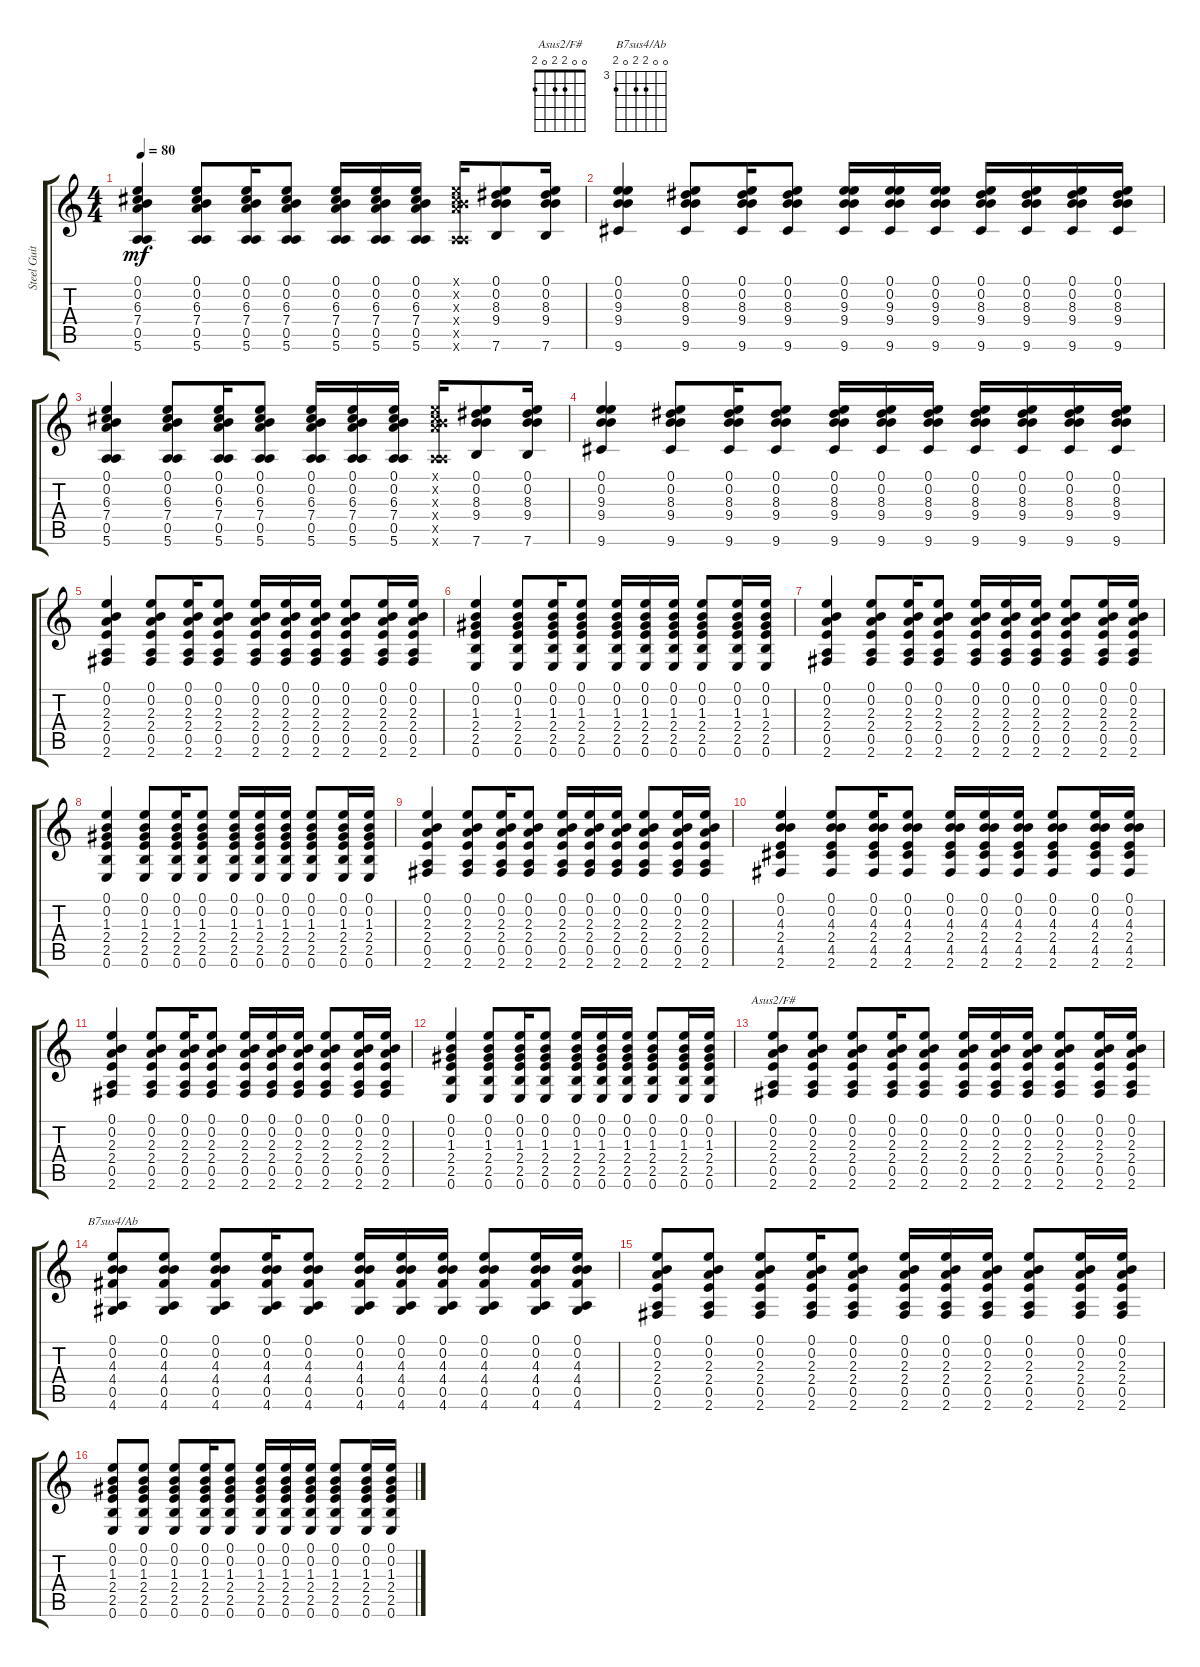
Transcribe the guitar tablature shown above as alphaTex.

\track ("Steel Guitar" "Steel Guit") {instrument acousticguitarsteel}
\staff {score tabs}
\tuning (E4 B3 G3 D3 A2 E2) {hide}
\chord ("Asus2/F#" 0 0 2 2 0 2)
\chord ("B7sus4/Ab" 0 0 4 4 0 4) {firstfret 3}
\ts (4 4)
\tempo 80
\clef g2
\ks c
(0.1 0.2 6.3 7.4 0.5 5.6).4{dy mf} (0.1 0.2 6.3 7.4 0.5 5.6).8 (0.1 0.2 6.3 7.4 0.5 5.6).16 (0.1 0.2 6.3 7.4 0.5 5.6).8 (0.1 0.2 6.3 7.4 0.5 5.6).16 (0.1 0.2 6.3 7.4 0.5 5.6).16 (0.1 0.2 6.3 7.4 0.5 5.6).16 (0.1{x} 0.2{x} 6.3{x} 7.4{x} 0.5{x} 5.6{x}).16 (0.1 0.2 8.3 9.4 7.6).8 (0.1 0.2 8.3 9.4 7.6).16 |
(0.1 0.2 9.3 9.4 9.6).4 (0.1 0.2 8.3 9.4 9.6).8 (0.1 0.2 8.3 9.4 9.6).16 (0.1 0.2 8.3 9.4 9.6).8 (0.1 0.2 9.3 9.4 9.6).16 (0.1 0.2 9.3 9.4 9.6).16 (0.1 0.2 9.3 9.4 9.6).16 (0.1 0.2 8.3 9.4 9.6).16 (0.1 0.2 8.3 9.4 9.6).16 (0.1 0.2 8.3 9.4 9.6).16 (0.1 0.2 8.3 9.4 9.6).16 |
(0.1 0.2 6.3 7.4 0.5 5.6).4 (0.1 0.2 6.3 7.4 0.5 5.6).8 (0.1 0.2 6.3 7.4 0.5 5.6).16 (0.1 0.2 6.3 7.4 0.5 5.6).8 (0.1 0.2 6.3 7.4 0.5 5.6).16 (0.1 0.2 6.3 7.4 0.5 5.6).16 (0.1 0.2 6.3 7.4 0.5 5.6).16 (0.1{x} 0.2{x} 6.3{x} 7.4{x} 0.5{x} 5.6{x}).16 (0.1 0.2 8.3 9.4 7.6).8 (0.1 0.2 8.3 9.4 7.6).16 |
(0.1 0.2 9.3 9.4 9.6).4 (0.1 0.2 8.3 9.4 9.6).8 (0.1 0.2 8.3 9.4 9.6).16 (0.1 0.2 8.3 9.4 9.6).8 (0.1 0.2 8.3 9.4 9.6).16 (0.1 0.2 8.3 9.4 9.6).16 (0.1 0.2 8.3 9.4 9.6).16 (0.1 0.2 8.3 9.4 9.6).16 (0.1 0.2 8.3 9.4 9.6).16 (0.1 0.2 8.3 9.4 9.6).16 (0.1 0.2 8.3 9.4 9.6).16 |
(0.1 0.2 2.3 2.4 0.5 2.6).4 (0.1 0.2 2.3 2.4 0.5 2.6).8 (0.1 0.2 2.3 2.4 0.5 2.6).16 (0.1 0.2 2.3 2.4 0.5 2.6).8 (0.1 0.2 2.3 2.4 0.5 2.6).16 (0.1 0.2 2.3 2.4 0.5 2.6).16 (0.1 0.2 2.3 2.4 0.5 2.6).16 (0.1 0.2 2.3 2.4 0.5 2.6).8 (0.1 0.2 2.3 2.4 0.5 2.6).16 (0.1 0.2 2.3 2.4 0.5 2.6).16 |
(0.1 0.2 1.3 2.4 2.5 0.6).4 (0.1 0.2 1.3 2.4 2.5 0.6).8 (0.1 0.2 1.3 2.4 2.5 0.6).16 (0.1 0.2 1.3 2.4 2.5 0.6).8 (0.1 0.2 1.3 2.4 2.5 0.6).16 (0.1 0.2 1.3 2.4 2.5 0.6).16 (0.1 0.2 1.3 2.4 2.5 0.6).16 (0.1 0.2 1.3 2.4 2.5 0.6).8 (0.1 0.2 1.3 2.4 2.5 0.6).16 (0.1 0.2 1.3 2.4 2.5 0.6).16 |
(0.1 0.2 2.3 2.4 0.5 2.6).4 (0.1 0.2 2.3 2.4 0.5 2.6).8 (0.1 0.2 2.3 2.4 0.5 2.6).16 (0.1 0.2 2.3 2.4 0.5 2.6).8 (0.1 0.2 2.3 2.4 0.5 2.6).16 (0.1 0.2 2.3 2.4 0.5 2.6).16 (0.1 0.2 2.3 2.4 0.5 2.6).16 (0.1 0.2 2.3 2.4 0.5 2.6).8 (0.1 0.2 2.3 2.4 0.5 2.6).16 (0.1 0.2 2.3 2.4 0.5 2.6).16 |
(0.1 0.2 1.3 2.4 2.5 0.6).4 (0.1 0.2 1.3 2.4 2.5 0.6).8 (0.1 0.2 1.3 2.4 2.5 0.6).16 (0.1 0.2 1.3 2.4 2.5 0.6).8 (0.1 0.2 1.3 2.4 2.5 0.6).16 (0.1 0.2 1.3 2.4 2.5 0.6).16 (0.1 0.2 1.3 2.4 2.5 0.6).16 (0.1 0.2 1.3 2.4 2.5 0.6).8 (0.1 0.2 1.3 2.4 2.5 0.6).16 (0.1 0.2 1.3 2.4 2.5 0.6).16 |
(0.1 0.2 2.3 2.4 0.5 2.6).4 (0.1 0.2 2.3 2.4 0.5 2.6).8 (0.1 0.2 2.3 2.4 0.5 2.6).16 (0.1 0.2 2.3 2.4 0.5 2.6).8 (0.1 0.2 2.3 2.4 0.5 2.6).16 (0.1 0.2 2.3 2.4 0.5 2.6).16 (0.1 0.2 2.3 2.4 0.5 2.6).16 (0.1 0.2 2.3 2.4 0.5 2.6).8 (0.1 0.2 2.3 2.4 0.5 2.6).16 (0.1 0.2 2.3 2.4 0.5 2.6).16 |
(0.1 0.2 4.3 2.4 4.5 2.6).4 (0.1 0.2 4.3 2.4 4.5 2.6).8 (0.1 0.2 4.3 2.4 4.5 2.6).16 (0.1 0.2 4.3 2.4 4.5 2.6).8 (0.1 0.2 4.3 2.4 4.5 2.6).16 (0.1 0.2 4.3 2.4 4.5 2.6).16 (0.1 0.2 4.3 2.4 4.5 2.6).16 (0.1 0.2 4.3 2.4 4.5 2.6).8 (0.1 0.2 4.3 2.4 4.5 2.6).16 (0.1 0.2 4.3 2.4 4.5 2.6).16 |
(0.1 0.2 2.3 2.4 0.5 2.6).4 (0.1 0.2 2.3 2.4 0.5 2.6).8 (0.1 0.2 2.3 2.4 0.5 2.6).16 (0.1 0.2 2.3 2.4 0.5 2.6).8 (0.1 0.2 2.3 2.4 0.5 2.6).16 (0.1 0.2 2.3 2.4 0.5 2.6).16 (0.1 0.2 2.3 2.4 0.5 2.6).16 (0.1 0.2 2.3 2.4 0.5 2.6).8 (0.1 0.2 2.3 2.4 0.5 2.6).16 (0.1 0.2 2.3 2.4 0.5 2.6).16 |
(0.1 0.2 1.3 2.4 2.5 0.6).4 (0.1 0.2 1.3 2.4 2.5 0.6).8 (0.1 0.2 1.3 2.4 2.5 0.6).16 (0.1 0.2 1.3 2.4 2.5 0.6).8 (0.1 0.2 1.3 2.4 2.5 0.6).16 (0.1 0.2 1.3 2.4 2.5 0.6).16 (0.1 0.2 1.3 2.4 2.5 0.6).16 (0.1 0.2 1.3 2.4 2.5 0.6).8 (0.1 0.2 1.3 2.4 2.5 0.6).16 (0.1 0.2 1.3 2.4 2.5 0.6).16 |
(0.1 0.2 2.3 2.4 0.5 2.6).8{ch "Asus2/F#"} (0.1 0.2 2.3 2.4 0.5 2.6).8 (0.1 0.2 2.3 2.4 0.5 2.6).8 (0.1 0.2 2.3 2.4 0.5 2.6).16 (0.1 0.2 2.3 2.4 0.5 2.6).8 (0.1 0.2 2.3 2.4 0.5 2.6).16 (0.1 0.2 2.3 2.4 0.5 2.6).16 (0.1 0.2 2.3 2.4 0.5 2.6).16 (0.1 0.2 2.3 2.4 0.5 2.6).8 (0.1 0.2 2.3 2.4 0.5 2.6).16 (0.1 0.2 2.3 2.4 0.5 2.6).16 |
(0.1 0.2 4.3 4.4 0.5 4.6).8{ch "B7sus4/Ab"} (0.1 0.2 4.3 4.4 0.5 4.6).8 (0.1 0.2 4.3 4.4 0.5 4.6).8 (0.1 0.2 4.3 4.4 0.5 4.6).16 (0.1 0.2 4.3 4.4 0.5 4.6).8 (0.1 0.2 4.3 4.4 0.5 4.6).16 (0.1 0.2 4.3 4.4 0.5 4.6).16 (0.1 0.2 4.3 4.4 0.5 4.6).16 (0.1 0.2 4.3 4.4 0.5 4.6).8 (0.1 0.2 4.3 4.4 0.5 4.6).16 (0.1 0.2 4.3 4.4 0.5 4.6).16 |
(0.1 0.2 2.3 2.4 0.5 2.6).8 (0.1 0.2 2.3 2.4 0.5 2.6).8 (0.1 0.2 2.3 2.4 0.5 2.6).8 (0.1 0.2 2.3 2.4 0.5 2.6).16 (0.1 0.2 2.3 2.4 0.5 2.6).8 (0.1 0.2 2.3 2.4 0.5 2.6).16 (0.1 0.2 2.3 2.4 0.5 2.6).16 (0.1 0.2 2.3 2.4 0.5 2.6).16 (0.1 0.2 2.3 2.4 0.5 2.6).8 (0.1 0.2 2.3 2.4 0.5 2.6).16 (0.1 0.2 2.3 2.4 0.5 2.6).16 |
(0.1 0.2 1.3 2.4 2.5 0.6).8 (0.1 0.2 1.3 2.4 2.5 0.6).8 (0.1 0.2 1.3 2.4 2.5 0.6).8 (0.1 0.2 1.3 2.4 2.5 0.6).16 (0.1 0.2 1.3 2.4 2.5 0.6).8 (0.1 0.2 1.3 2.4 2.5 0.6).16 (0.1 0.2 1.3 2.4 2.5 0.6).16 (0.1 0.2 1.3 2.4 2.5 0.6).16 (0.1 0.2 1.3 2.4 2.5 0.6).8 (0.1 0.2 1.3 2.4 2.5 0.6).16 (0.1 0.2 1.3 2.4 2.5 0.6).16
